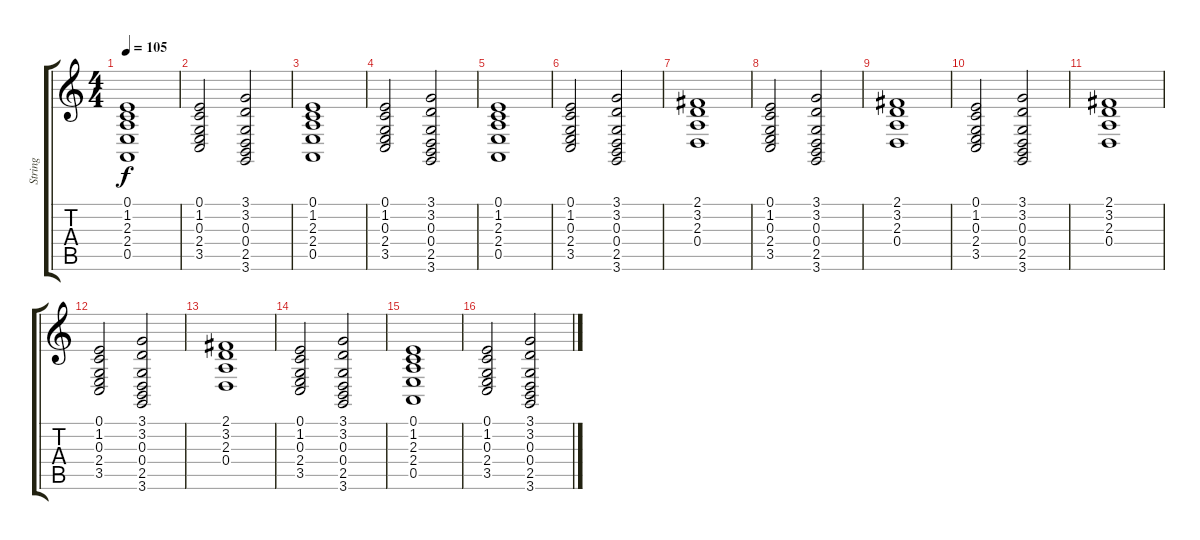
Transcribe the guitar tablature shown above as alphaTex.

\track ("String" "String") {instrument stringensemble2}
\staff {score tabs}
\tuning (E4 B3 G3 D3 A2 E2) {hide}
\ts (4 4)
\tempo 105
\clef g2
\ks c
(0.1 1.2 2.3 2.4 0.5).1{dy f} |
(0.1 1.2 0.3 2.4 3.5).2 (3.1 3.2 0.3 0.4 2.5 3.6).2 |
(0.1 1.2 2.3 2.4 0.5).1 |
(0.1 1.2 0.3 2.4 3.5).2 (3.1 3.2 0.3 0.4 2.5 3.6).2 |
(0.1 1.2 2.3 2.4 0.5).1 |
(0.1 1.2 0.3 2.4 3.5).2 (3.1 3.2 0.3 0.4 2.5 3.6).2 |
(2.1 3.2 2.3 0.4).1 |
(0.1 1.2 0.3 2.4 3.5).2 (3.1 3.2 0.3 0.4 2.5 3.6).2 |
(2.1 3.2 2.3 0.4).1 |
(0.1 1.2 0.3 2.4 3.5).2 (3.1 3.2 0.3 0.4 2.5 3.6).2 |
(2.1 3.2 2.3 0.4).1 |
(0.1 1.2 0.3 2.4 3.5).2 (3.1 3.2 0.3 0.4 2.5 3.6).2 |
(2.1 3.2 2.3 0.4).1 |
(0.1 1.2 0.3 2.4 3.5).2 (3.1 3.2 0.3 0.4 2.5 3.6).2 |
(0.1 1.2 2.3 2.4 0.5).1{volume 10} |
(0.1 1.2 0.3 2.4 3.5).2 (3.1 3.2 0.3 0.4 2.5 3.6).2
